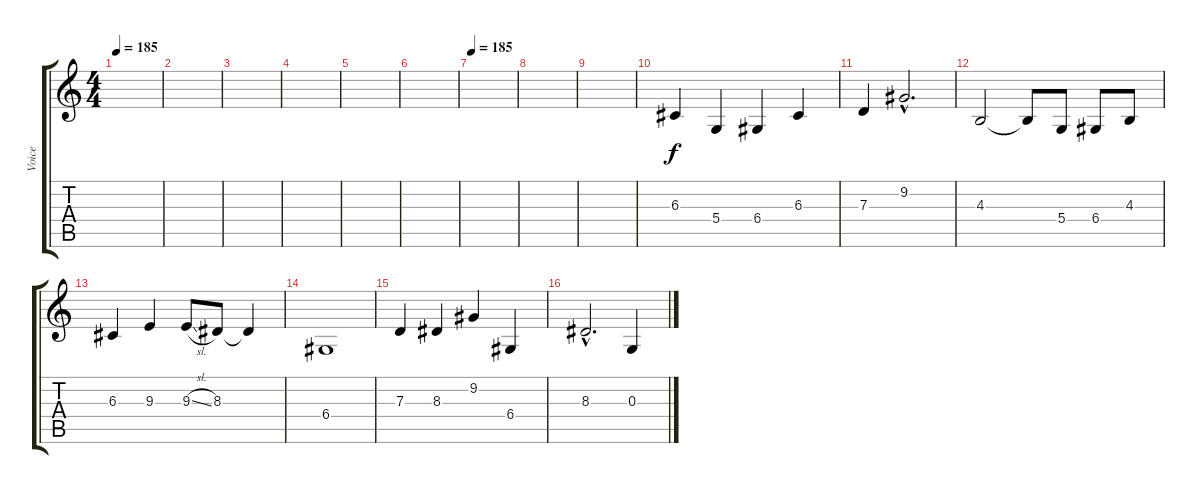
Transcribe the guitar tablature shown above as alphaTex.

\track ("Voice" "Voice") {instrument electricpiano1}
\staff {score tabs}
\tuning (E4 B3 G3 D3 A2 E2) {hide}
\ts (4 4)
\tempo 185
\clef g2
\ks c
|
|
|
|
|
|
\tempo 185
|
|
|
6.3.4 5.4.4 6.4.4 6.3.4 |
7.3.4 9.2{hac}.2{d} |
4.3.2 4.3{t}.8 5.4.8 6.4.8 4.3.8 |
6.3.4 9.3.4 9.3{sl}.8 8.3.8 8.3{t}.4 |
6.4.1 |
7.3.4 8.3.4 9.2.4 6.4.4 |
8.3{hac}.2{d} 0.3.4
